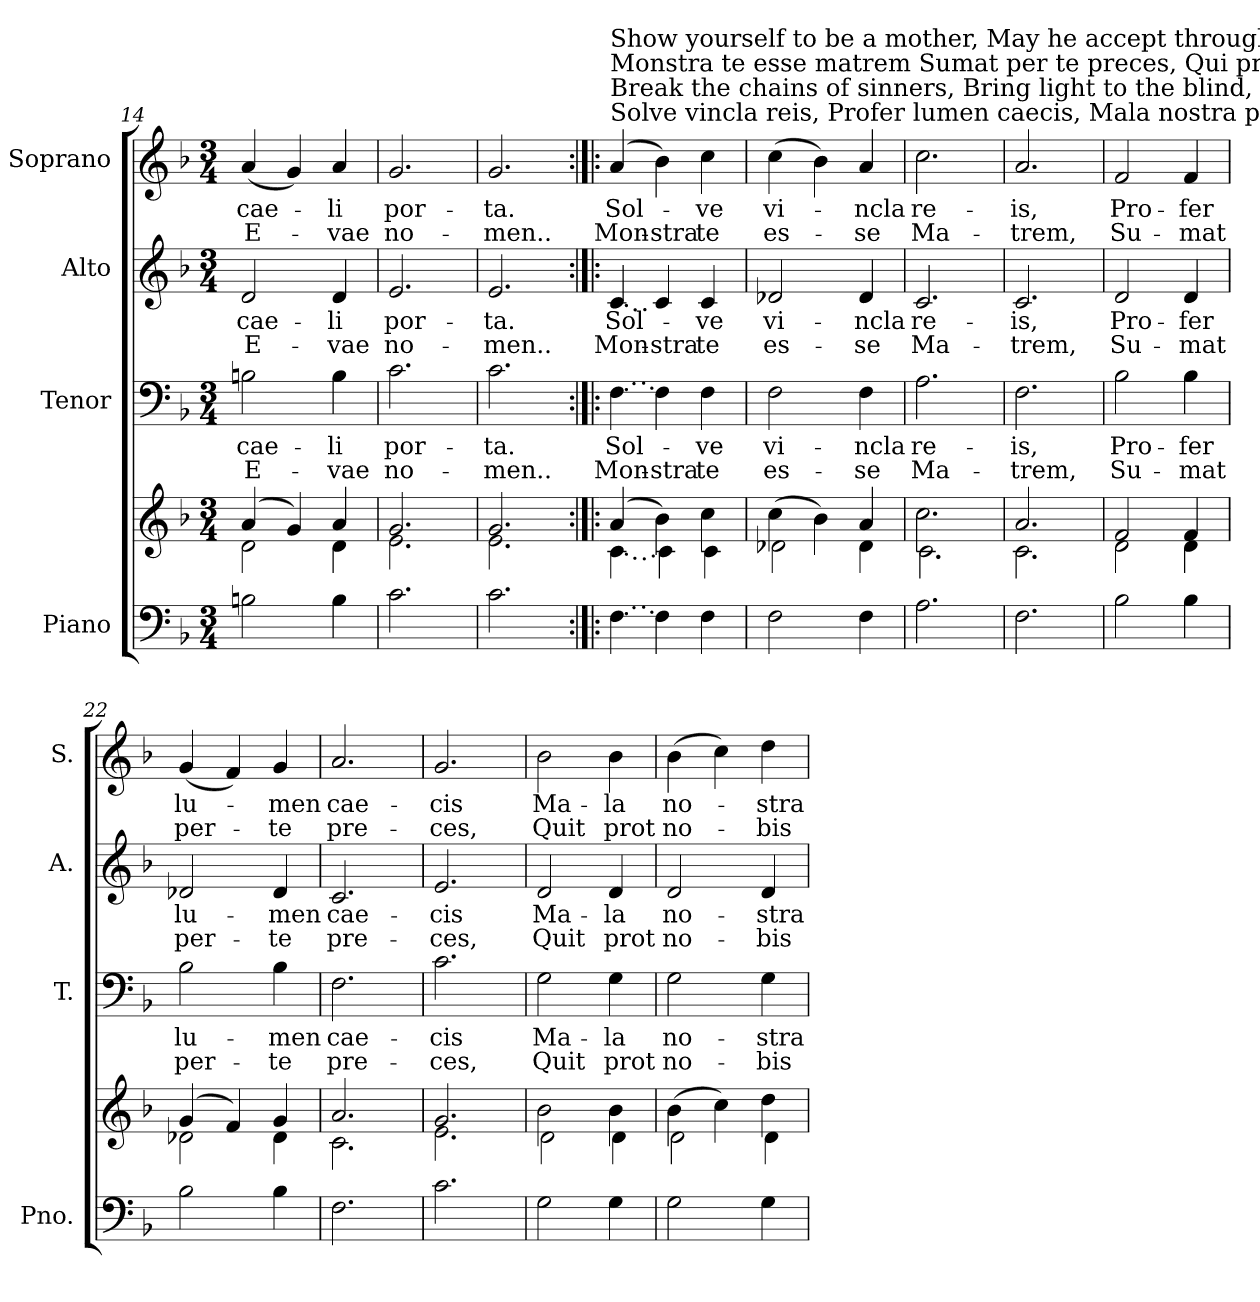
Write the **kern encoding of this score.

**kern	**kern	**kern	**text	**text	**kern	**text	**text	**kern	**text	**text
*part4	*part4	*part3	*part3	*part3	*part2	*part2	*part2	*part1	*part1	*part1
*staff5	*staff4	*staff3	*staff3	*staff3	*staff2	*staff2	*staff2	*staff1	*staff1	*staff1
*I"Piano	*	*I"Tenor	*	*	*I"Alto	*	*	*I"Soprano	*	*
*I'Pno.	*	*I'T.	*	*	*I'A.	*	*	*I'S.	*	*
*clefF4	*clefG2	*clefF4	*	*	*clefG2	*	*	*clefG2	*	*
*k[b-]	*k[b-]	*k[b-]	*	*	*k[b-]	*	*	*k[b-]	*	*
*F:	*F:	*F:	*	*	*F:	*	*	*F:	*	*
*M3/4	*M3/4	*M3/4	*	*	*M3/4	*	*	*M3/4	*	*
=14	=14	=14	=14	=14	=14	=14	=14	=14	=14	=14
*	*^	*	*	*	*	*	*	*	*	*
!	!	!	!	!LO:LY:b	!LO:LY:b	!	!LO:LY:b	!LO:LY:b	!	!LO:LY:b	!LO:LY:b
2Bn\	(<4a/	2d\	2Bn\	cae-	-E-	2d/	cae-	-E-	(<4a/	cae-	-E-
.	4g/)	.	.	.	.	.	.	.	4g/)	.	.
!	!	!	!	!LO:LY:b	!LO:LY:b	!	!LO:LY:b	!LO:LY:b	!	!LO:LY:b	!LO:LY:b
4B\	4a/	4d\	4B\	-li	vae	4d/	-li	vae	4a/	li	vae
=15	=15	=15	=15	=15	=15	=15	=15	=15	=15	=15	=15
!	!	!	!	!LO:LY:b	!LO:LY:b	!	!LO:LY:b	!LO:LY:b	!	!LO:LY:b	!LO:LY:b
2.c\	2.g/	2.e\	2.c\	por-	-no-	2.e/	por-	-no-	2.g/	por-	-no-
=16	=16	=16	=16	=16	=16	=16	=16	=16	=16	=16	=16
!	!	!	!	!LO:LY:b	!LO:LY:b	!	!LO:LY:b	!LO:LY:b	!	!LO:LY:b	!LO:LY:b
2.c\	2.g/	2.e\	2.c\	-ta.	men..	2.e/	-ta.	men..	2.g/	-ta.	men..
!!LO:PB:g=z
=17:|!|:	=17:|!|:	=17:|!|:	=17:|!|:	=17:|!|:	=17:|!|:	=17:|!|:	=17:|!|:	=17:|!|:	=17:|!|:	=17:|!|:	=17:|!|:
!	!	!	!	!	!	!	!	!	!LO:TX:a:t=Solve  vincla        reis,          Profer lumen caecis,           Mala nostra  pelle,           bona       cuncta posce	!	!
!	!	!	!	!	!	!	!	!	!LO:TX:a:t=Break the chains of sinners, Bring light     to the blind,  our evils       drive away , for all good       ask..	!	!
!	!	!	!	!	!	!	!	!	!LO:TX:a:t=Monstra te       esse   matrem   Sumat               per te            preces,   Qui pro  nobis  natus        Tulit   esse   tuus.	!	!
!	!	!	!	!	!	!	!	!	!LO:TX:a:t=Show yourself to be a mother, May he accept  through you prayers , he who,  for us was born, Chose to be yours.	!	!
!LO:T:dot	!	!LO:T:dot	!LO:T:dot	!LO:LY:b	!LO:LY:b	!LO:T:dot	!LO:LY:b	!LO:LY:b	!	!LO:LY:b	!LO:LY:b
[4F\	(>4a/	[4c\	[4F\	Sol-	Mon-	[4c/	Sol-	Mon-	(>4a/	Sol-	Mon-
!	!	!	!	!	!LO:LY:b	!	!	!LO:LY:b	!	!	!LO:LY:b
4F\]	4b-\)	4c\]	4F\]	.	-stra	4c/]	.	-stra	4b-\)	.	-stra
!	!	!	!	!LO:LY:b	!LO:LY:b	!	!LO:LY:b	!LO:LY:b	!	!LO:LY:b	!LO:LY:b
4F\	4cc\	4c\	4F\	ve	te	4c/	ve	te	4cc\	ve	te
=18	=18	=18	=18	=18	=18	=18	=18	=18	=18	=18	=18
!	!	!	!	!LO:LY:b	!LO:LY:b	!	!LO:LY:b	!LO:LY:b	!	!LO:LY:b	!LO:LY:b
2F\	(>4cc\	2d-X\	2F\	vi-	es-	2d-X/	vi-	es-	(>4cc\	vi-	es-
.	4b-\)	.	.	.	.	.	.	.	4b-\)	.	.
!	!	!	!	!LO:LY:b	!LO:LY:b	!	!LO:LY:b	!LO:LY:b	!	!LO:LY:b	!LO:LY:b
4F\	4a/	4d-\	4F\	-ncla	-se	4d-/	-ncla	-se	4a/	-ncla	-se
=19	=19	=19	=19	=19	=19	=19	=19	=19	=19	=19	=19
!	!	!	!	!LO:LY:b	!LO:LY:b	!	!LO:LY:b	!LO:LY:b	!	!LO:LY:b	!LO:LY:b
2.A\	2.cc\	2.c\	2.A\	re-	Ma-	2.c/	re-	Ma-	2.cc\	re-	Ma-
=20	=20	=20	=20	=20	=20	=20	=20	=20	=20	=20	=20
!	!	!	!	!LO:LY:b	!LO:LY:b	!	!LO:LY:b	!LO:LY:b	!	!LO:LY:b	!LO:LY:b
2.F\	2.a/	2.c\	2.F\	-is,	-trem,	2.c/	-is,	-trem,	2.a/	-is,	-trem,
=21	=21	=21	=21	=21	=21	=21	=21	=21	=21	=21	=21
!	!	!	!	!LO:LY:b	!LO:LY:b	!	!LO:LY:b	!LO:LY:b	!	!LO:LY:b	!LO:LY:b
2B-\	2f/	2d\	2B-\	Pro-	Su-	2d/	Pro-	Su-	2f/	Pro-	Su-
!	!	!	!	!LO:LY:b	!LO:LY:b	!	!LO:LY:b	!LO:LY:b	!	!LO:LY:b	!LO:LY:b
4B-\	4f/	4d\	4B-\	-fer	-mat	4d/	-fer	-mat	4f/	-fer	-mat
=22	=22	=22	=22	=22	=22	=22	=22	=22	=22	=22	=22
!	!	!	!	!LO:LY:b	!LO:LY:b	!	!LO:LY:b	!LO:LY:b	!	!LO:LY:b	!LO:LY:b
2B-\	(<4g/	2d-X\	2B-\	lu-	per-	2d-X/	lu-	per-	(<4g/	lu-	per-
.	4f/)	.	.	.	.	.	.	.	4f/)	.	.
!	!	!	!	!LO:LY:b	!LO:LY:b	!	!LO:LY:b	!LO:LY:b	!	!LO:LY:b	!LO:LY:b
4B-\	4g/	4d-\	4B-\	-men	-te	4d-/	-men	-te	4g/	-men	-te
=23	=23	=23	=23	=23	=23	=23	=23	=23	=23	=23	=23
!	!	!	!	!LO:LY:b	!LO:LY:b	!	!LO:LY:b	!LO:LY:b	!	!LO:LY:b	!LO:LY:b
2.F\	2.a/	2.c\	2.F\	cae-	pre-	2.c/	cae-	pre-	2.a/	cae-	pre-
=24	=24	=24	=24	=24	=24	=24	=24	=24	=24	=24	=24
!	!	!	!	!LO:LY:b	!LO:LY:b	!	!LO:LY:b	!LO:LY:b	!	!LO:LY:b	!LO:LY:b
2.c\	2.g/	2.e\	2.c\	-cis	-ces,	2.e/	-cis	-ces,	2.g/	-cis	-ces,
=25	=25	=25	=25	=25	=25	=25	=25	=25	=25	=25	=25
!	!	!	!	!LO:LY:b	!LO:LY:b	!	!LO:LY:b	!LO:LY:b	!	!LO:LY:b	!LO:LY:b
2G\	2b-\	2d\	2G\	Ma-	Quit	2d/	Ma-	Quit	2b-\	Ma-	Quit
!	!	!	!	!LO:LY:b	!LO:LY:b	!	!LO:LY:b	!LO:LY:b	!	!LO:LY:b	!LO:LY:b
4G\	4b-\	4d\	4G\	-la	prot	4d/	-la	prot	4b-\	-la	prot
=26	=26	=26	=26	=26	=26	=26	=26	=26	=26	=26	=26
!	!	!	!	!LO:LY:b	!LO:LY:b	!	!LO:LY:b	!LO:LY:b	!	!LO:LY:b	!LO:LY:b
2G\	(>4b-\	2d\	2G\	no-	no-	2d/	no-	no-	(>4b-\	no-	no-
.	4cc\)	.	.	.	.	.	.	.	4cc\)	.	.
!	!	!	!	!LO:LY:b	!LO:LY:b	!	!LO:LY:b	!LO:LY:b	!	!LO:LY:b	!LO:LY:b
4G\	4dd\	4d\	4G\	-stra	-bis	4d/	-stra	-bis	4dd\	-stra	-bis
*	*v	*v	*	*	*	*	*	*	*	*	*
=	=	=	=	=	=	=	=	=	=	=
*-	*-	*-	*-	*-	*-	*-	*-	*-	*-	*-
